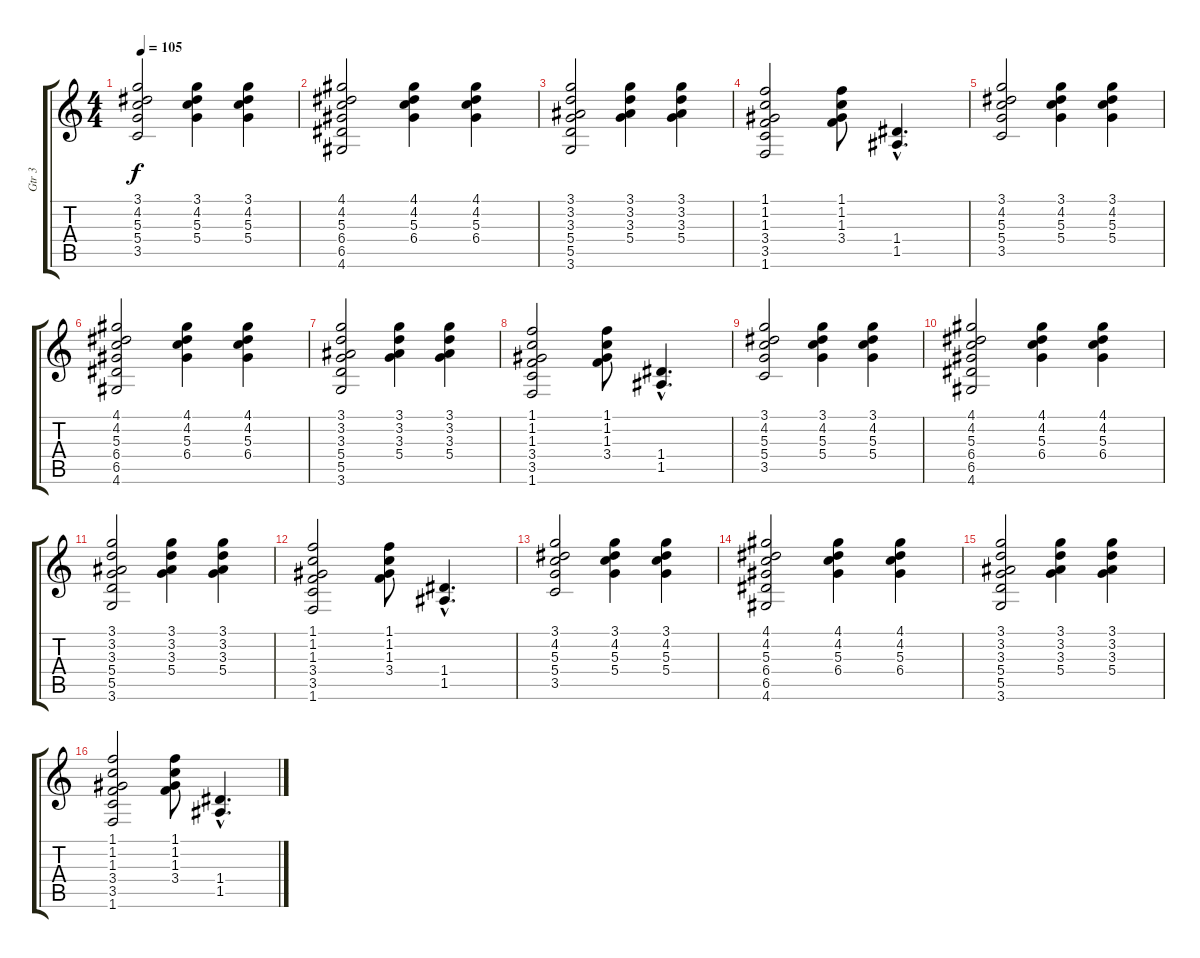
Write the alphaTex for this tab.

\track ("Gtr 3" "Gtr 3") {instrument acousticguitarsteel}
\staff {score tabs}
\tuning (E4 B3 G3 D3 A2 E2) {hide}
\ts (4 4)
\tempo 105
\clef g2
\ks c
(3.1 4.2 5.3 5.4 3.5).2{dy f volume 10} (3.1 4.2 5.3 5.4).4 (3.1 4.2 5.3 5.4).4 |
(4.1 4.2 5.3 6.4 6.5 4.6).2 (4.1 4.2 5.3 6.4).4 (4.1 4.2 5.3 6.4).4 |
(3.1 3.2 3.3 5.4 5.5 3.6).2 (3.1 3.2 3.3 5.4).4 (3.1 3.2 3.3 5.4).4 |
(1.1 1.2 1.3 3.4 3.5 1.6).2 (1.1 1.2 1.3 3.4).8 (1.4{hac} 1.5{hac}).4{d} |
(3.1 4.2 5.3 5.4 3.5).2 (3.1 4.2 5.3 5.4).4 (3.1 4.2 5.3 5.4).4 |
(4.1 4.2 5.3 6.4 6.5 4.6).2 (4.1 4.2 5.3 6.4).4 (4.1 4.2 5.3 6.4).4 |
(3.1 3.2 3.3 5.4 5.5 3.6).2 (3.1 3.2 3.3 5.4).4 (3.1 3.2 3.3 5.4).4 |
(1.1 1.2 1.3 3.4 3.5 1.6).2 (1.1 1.2 1.3 3.4).8 (1.4{hac} 1.5{hac}).4{d} |
(3.1 4.2 5.3 5.4 3.5).2{volume 12} (3.1 4.2 5.3 5.4).4 (3.1 4.2 5.3 5.4).4 |
(4.1 4.2 5.3 6.4 6.5 4.6).2 (4.1 4.2 5.3 6.4).4 (4.1 4.2 5.3 6.4).4 |
(3.1 3.2 3.3 5.4 5.5 3.6).2 (3.1 3.2 3.3 5.4).4 (3.1 3.2 3.3 5.4).4 |
(1.1 1.2 1.3 3.4 3.5 1.6).2 (1.1 1.2 1.3 3.4).8 (1.4{hac} 1.5{hac}).4{d} |
(3.1 4.2 5.3 5.4 3.5).2 (3.1 4.2 5.3 5.4).4 (3.1 4.2 5.3 5.4).4 |
(4.1 4.2 5.3 6.4 6.5 4.6).2 (4.1 4.2 5.3 6.4).4 (4.1 4.2 5.3 6.4).4 |
(3.1 3.2 3.3 5.4 5.5 3.6).2 (3.1 3.2 3.3 5.4).4 (3.1 3.2 3.3 5.4).4 |
(1.1 1.2 1.3 3.4 3.5 1.6).2 (1.1 1.2 1.3 3.4).8 (1.4{hac} 1.5{hac}).4{d}
